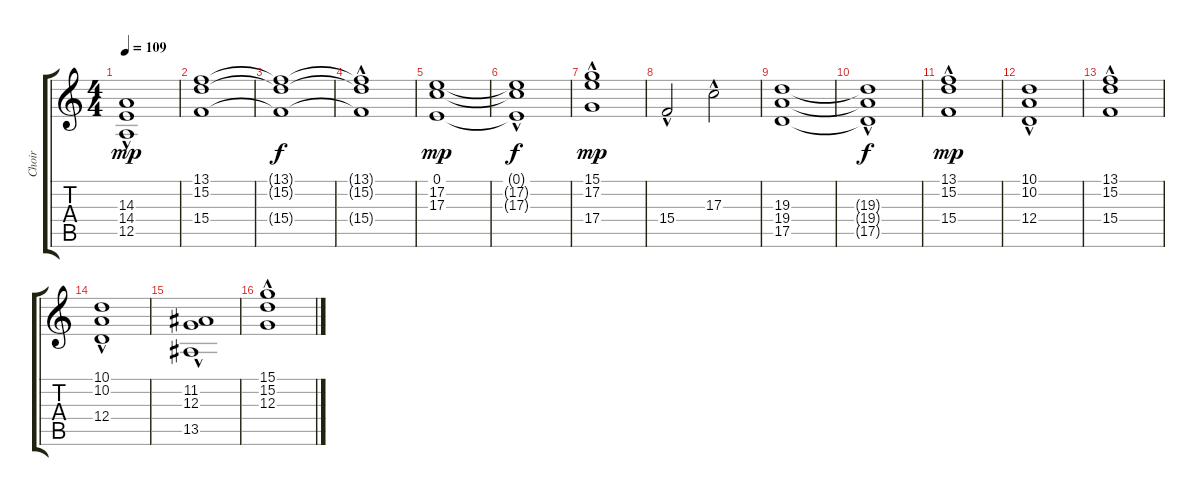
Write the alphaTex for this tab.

\track ("Choir" "Choir") {instrument pad4choir}
\staff {score tabs}
\tuning (E4 B3 G3 D3 A2 E2) {hide}
\ts (4 4)
\tempo 109
\clef g2
\ks c
(14.3{hac} 14.4{hac} 12.5{hac}).1{dy mp} |
(13.1 15.2 15.4).1 |
(13.1{t} 15.2{t} 15.4{t}).1{dy f} |
(13.1{hac t} 15.2{hac t} 15.4{hac t}).1 |
(0.1 17.2 17.3).1{dy mp} |
(0.1{hac t} 17.2{hac t} 17.3{hac t}).1{dy f} |
(15.1{hac} 17.2{hac} 17.4{hac}).1{dy mp} |
15.4{hac}.2 17.3{hac}.2 |
(19.3 19.4 17.5).1 |
(19.3{hac t} 19.4{hac t} 17.5{hac t}).1{dy f} |
(13.1{hac} 15.2{hac} 15.4{hac}).1{dy mp} |
(10.1{hac} 10.2{hac} 12.4{hac}).1 |
(13.1{hac} 15.2{hac} 15.4{hac}).1 |
(10.1{hac} 10.2{hac} 12.4{hac}).1 |
(11.2{hac} 12.3{hac} 13.5{hac}).1 |
(15.1{hac} 15.2{hac} 12.3{hac}).1
